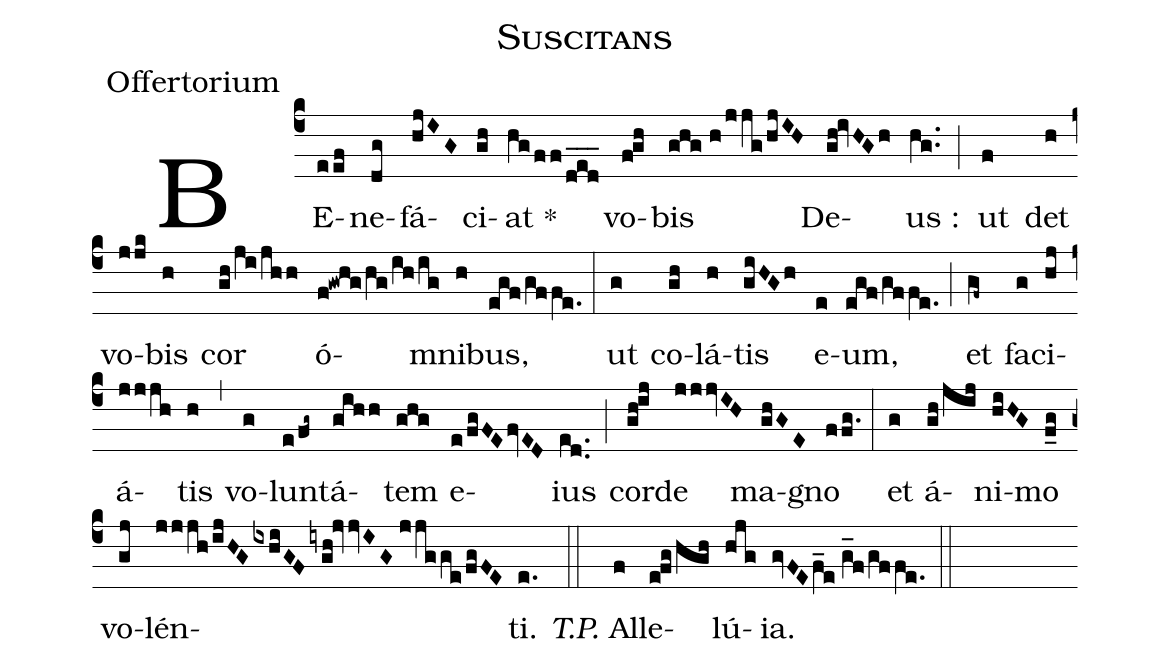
name:Suscitans;
office-part:Offertorium;
%%
(c4) BE(eef)ne(dg)fá(hjIG)ci(gh)at *(hg!/ff!/ded___) vo(f!gh)bis(ghg!//h!/jjg!/hjIH) De(gh!ivHGh)us :(hg..) (;)
ut(f) det(h) vo(jjk)bis(h) cor(gh!/ji!/jhh) ó(f!gwhg!/hg!/ih!/ig)mni(h)bus,(egf!/gffe.) (:)
ut(g) co(gh)lá(h)tis(giHGh) e(e)um,(egf!/gffe.) (;)
et(gf~) fa(g)ci(hj)á(jjjh)tis(h) (,)
vo(g)lun(e!/fg~)tá(gihh)tem(ghg) e(e!/fgFEfvED)ius(ed..) (;)
cor(gh!ij)de(jjjvIH) ma(ghGE)gno(ffg.) (:)
et(g) á(gh!/jij)ni(hiHG)mo(f_g) vo(gj)lén(jjjh!/ijHGixhiGFiygh!jvvIG!//jjgge!/fgFE)ti.(e.) (::)

<i>T.P.</i> Al(f)le(e!fg!/hgh)lú(hjg)ia.(gvFEf_e!//g_f!/gffe.) (::)
